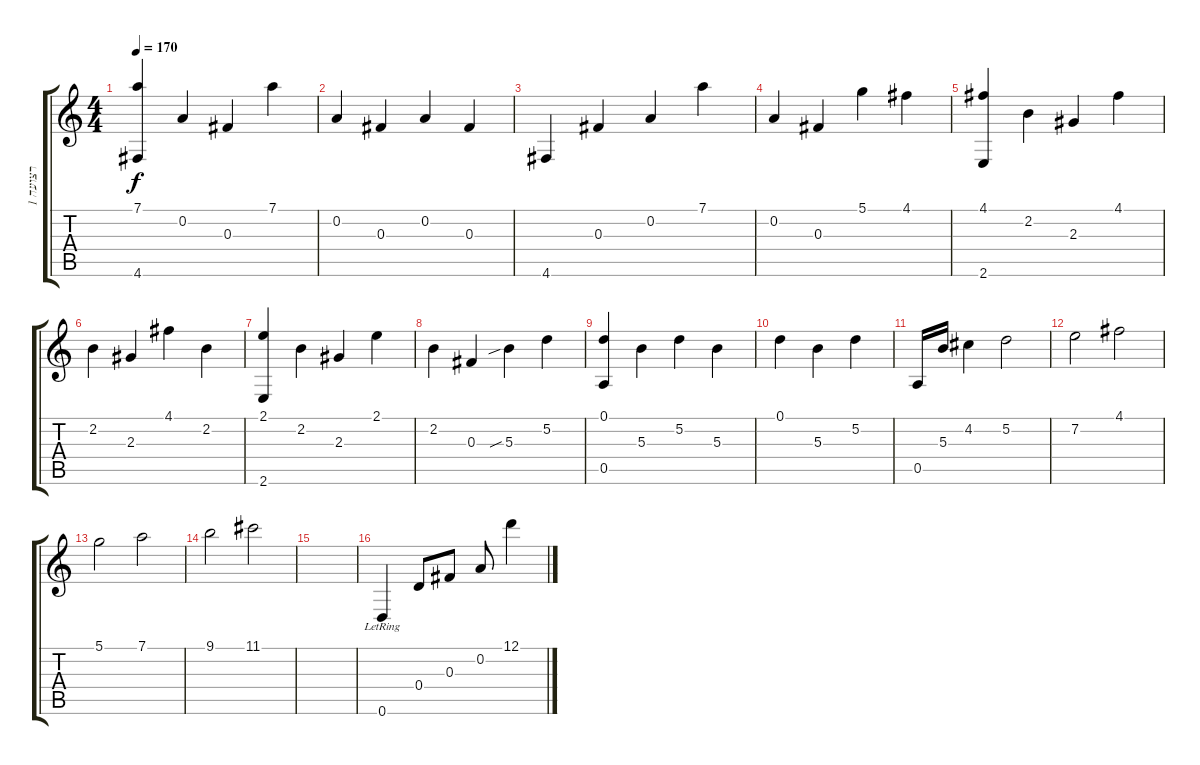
\track ("רצועה 1" "רצועה 1") {instrument acousticguitarsteel}
\staff {score tabs}
\tuning (D4 A3 Gb3 D3 A2 D2) {hide}
\ts (4 4)
\tempo 170
\clef g2
\ks c
(7.1 4.6).4{dy f} 0.2.4 0.3.4 7.1.4 |
0.2.4 0.3.4 0.2.4 0.3.4 |
4.6.4 0.3.4 0.2.4 7.1.4 |
0.2.4 0.3.4 5.1.4 4.1.4 |
(4.1 2.6).4 2.2.4 2.3.4 4.1.4 |
2.2.4 2.3.4 4.1.4 2.2.4 |
(2.1 2.6).4 2.2.4 2.3.4 2.1.4 |
2.2.4 0.3.4 5.3{sib}.4 5.2.4 |
(0.1 0.5).4 5.3.4 5.2.4 5.3.4 |
0.1.4 5.3.4 5.2.4 |
0.5.16 5.3.16 4.2.4 5.2.2 |
7.2.2 4.1.2 |
5.1.2 7.1.2 |
9.1.2 11.1.2 |
|
0.6{lr}.4 0.4.8 0.3.8 0.2.8 12.1.4
